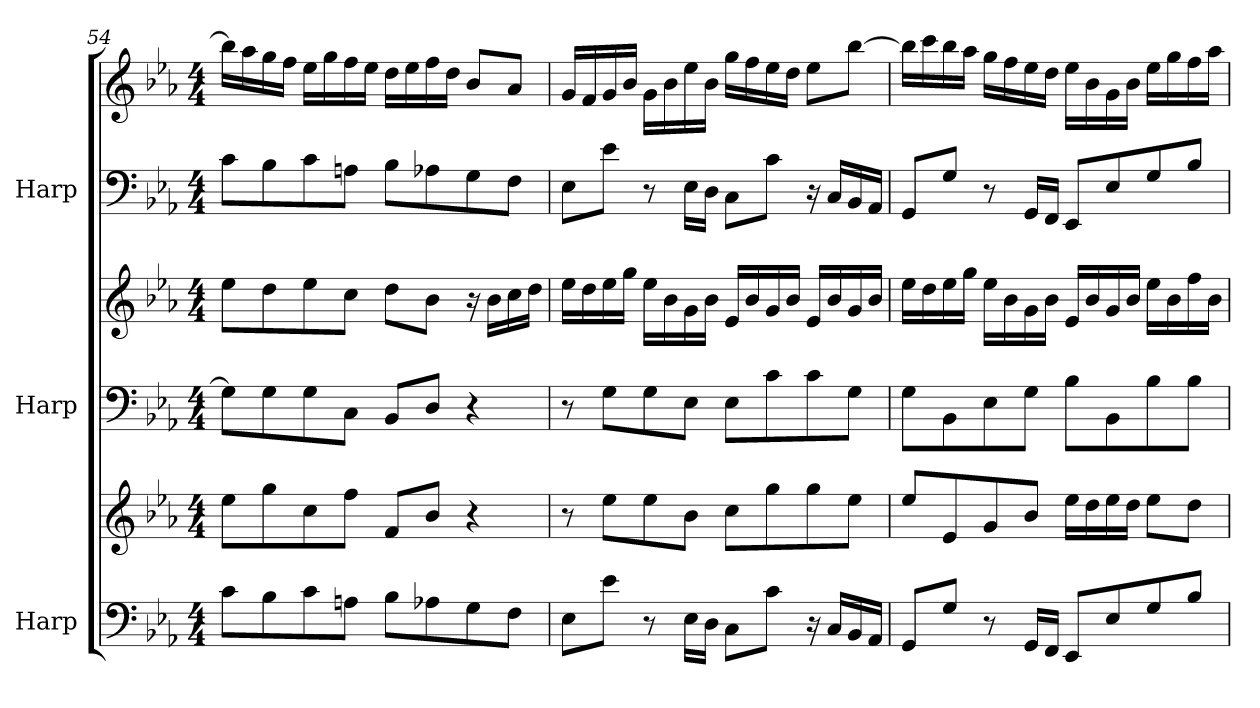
**kern	**kern	**kern	**kern	**kern	**kern
*part3	*part3	*part2	*part2	*part1	*part1
*staff6	*staff5	*staff4	*staff3	*staff2	*staff1
*I"Harp	*	*I"Harp	*	*I"Harp	*
*I'Hp	*	*I'Hp	*	*I'Hp	*
!!LO:LB:g=z
*clefF4	*clefG2	*clefF4	*clefG2	*clefF4	*clefG2
*k[b-e-a-]	*k[b-e-a-]	*k[b-e-a-]	*k[b-e-a-]	*k[b-e-a-]	*k[b-e-a-]
*M4/4	*M4/4	*M4/4	*M4/4	*M4/4	*M4/4
=54	=54	=54	=54	=54	=54
8c\L	8ee-\L	8G\L]	8ee-\L	8c\L	16bb-\LL]
.	.	.	.	.	16aa-\
8B-\	8gg\	8G\	8dd\	8B-\	16gg\
.	.	.	.	.	16ff\JJ
8c\	8cc\	8G\	8ee-\	8c\	16ee-\LL
.	.	.	.	.	16gg\
8An\J	8ff\J	8C\J	8cc\J	8An\J	16ff\
.	.	.	.	.	16ee-\JJ
8B-\L	8f/L	8BB-/L	8dd\L	8B-\L	16dd\LL
.	.	.	.	.	16ee-\
8A-X\	8b-/J	8D/J	8b-\J	8A-X\	16ff\
.	.	.	.	.	16dd\JJ
8G\	4r	4r	16r	8G\	8b-/L
.	.	.	16b-\LL	.	.
8F\J	.	.	16cc\	8F\J	8a-/J
.	.	.	16dd\JJ	.	.
=55	=55	=55	=55	=55	=55
8E-\L	8r	8r	16ee-\LL	8E-\L	16g/LL
.	.	.	16dd\	.	16f/
8e-\J	8ee-\L	8G\L	16ee-\	8e-\J	16g/
.	.	.	16gg\JJ	.	16b-/JJ
8r	8ee-\	8G\	16ee-\LL	8r	16g\LL
.	.	.	16b-\	.	16b-\
16E-\LL	8b-\J	8E-\J	16g\	16E-\LL	16ee-\
16D\JJ	.	.	16b-\JJ	16D\JJ	16b-\JJ
8C\L	8cc\L	8E-\L	16e-/LL	8C\L	16gg\LL
.	.	.	16b-/	.	16ff\
8c\J	8gg\	8c\	16g/	8c\J	16ee-\
.	.	.	16b-/JJ	.	16dd\JJ
16r	8gg\	8c\	16e-/LL	16r	8ee-\L
16C/LL	.	.	16b-/	16C/LL	.
16BB-/	8ee-\J	8G\J	16g/	16BB-/	[8bb-\J
16AA-/JJ	.	.	16b-/JJ	16AA-/JJ	.
!!LO:PB:g=z
=56	=56	=56	=56	=56	=56
8GG/L	8ee-/L	8G\L	16ee-\LL	8GG/L	16bb-\LL]
.	.	.	16dd\	.	16ccc\
8G/J	8e-/	8BB-\	16ee-\	8G/J	16bb-\
.	.	.	16gg\JJ	.	16aa-\JJ
8r	8g/	8E-\	16ee-\LL	8r	16gg\LL
.	.	.	16b-\	.	16ff\
16GG/LL	8b-/J	8G\J	16g\	16GG/LL	16ee-\
16FF/JJ	.	.	16b-\JJ	16FF/JJ	16dd\JJ
8EE-/L	16ee-\LL	8B-\L	16e-/LL	8EE-/L	16ee-\LL
.	16dd\	.	16b-/	.	16b-\
8E-/	16ee-\	8BB-\	16g/	8E-/	16g\
.	16dd\JJ	.	16b-/JJ	.	16b-\JJ
8G/	8ee-\L	8B-\	16ee-\LL	8G/	16ee-\LL
.	.	.	16b-\	.	16gg\
8B-/J	8dd\J	8B-\J	16ff\	8B-/J	16ff\
.	.	.	16b-\JJ	.	16aa-\JJ
=	=	=	=	=	=
*-	*-	*-	*-	*-	*-
